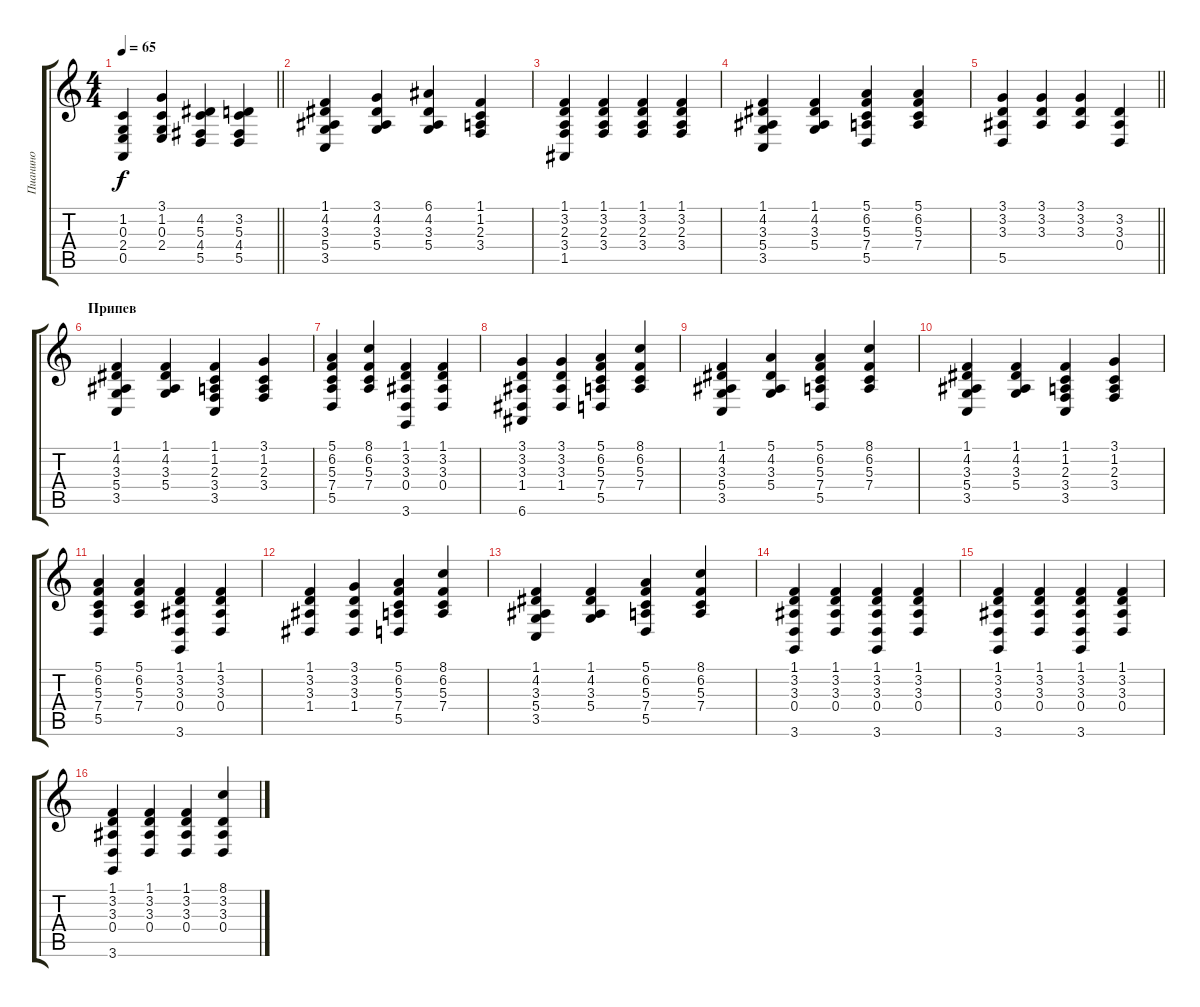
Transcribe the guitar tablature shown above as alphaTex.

\track ("Пианино" "Пианино") {instrument acousticgrandpiano}
\staff {score tabs}
\tuning (E4 B3 G3 D3 A2 E2) {hide}
\ts (4 4)
\tempo 65
\clef g2
\barLineRight lightlight
\ks c
(1.2 0.3 2.4 0.5).4{dy f} (3.1 1.2 0.3 2.4).4 (4.2 5.3 4.4 5.5).4 (3.2 5.3 4.4 5.5).4 |
(1.1 4.2 3.3 5.4 3.5).4 (3.1 4.2 3.3 5.4).4 (6.1 4.2 3.3 5.4).4 (1.1 1.2 2.3 3.4).4 |
(1.1 3.2 2.3 3.4 1.5).4 (1.1 3.2 2.3 3.4).4 (1.1 3.2 2.3 3.4).4 (1.1 3.2 2.3 3.4).4 |
(1.1 4.2 3.3 5.4 3.5).4 (1.1 4.2 3.3 5.4).4 (5.1 6.2 5.3 7.4 5.5).4 (5.1 6.2 5.3 7.4).4 |
\barLineRight lightlight
(3.1 3.2 3.3 5.5).4 (3.1 3.2 3.3).4 (3.1 3.2 3.3).4 (3.2 3.3 0.4).4 |
\section ("" "Припев")
(1.1 4.2 3.3 5.4 3.5).4 (1.1 4.2 3.3 5.4).4 (1.1 1.2 2.3 3.4 3.5).4 (3.1 1.2 2.3 3.4).4 |
(5.1 6.2 5.3 7.4 5.5).4 (8.1 6.2 5.3 7.4).4 (1.1 3.2 3.3 0.4 3.6).4 (1.1 3.2 3.3 0.4).4 |
(3.1 3.2 3.3 1.4 6.6).4 (3.1 3.2 3.3 1.4).4 (5.1 6.2 5.3 7.4 5.5).4 (8.1 6.2 5.3 7.4).4 |
(1.1 4.2 3.3 5.4 3.5).4 (5.1 4.2 3.3 5.4).4 (5.1 6.2 5.3 7.4 5.5).4 (8.1 6.2 5.3 7.4).4 |
(1.1 4.2 3.3 5.4 3.5).4 (1.1 4.2 3.3 5.4).4 (1.1 1.2 2.3 3.4 3.5).4 (3.1 1.2 2.3 3.4).4 |
(5.1 6.2 5.3 7.4 5.5).4 (5.1 6.2 5.3 7.4).4 (1.1 3.2 3.3 0.4 3.6).4 (1.1 3.2 3.3 0.4).4 |
(1.1 3.2 3.3 1.4).4 (3.1 3.2 3.3 1.4).4 (5.1 6.2 5.3 7.4 5.5).4 (8.1 6.2 5.3 7.4).4 |
(1.1 4.2 3.3 5.4 3.5).4 (1.1 4.2 3.3 5.4).4 (5.1 6.2 5.3 7.4 5.5).4 (8.1 6.2 5.3 7.4).4 |
(1.1 3.2 3.3 0.4 3.6).4 (1.1 3.2 3.3 0.4).4 (1.1 3.2 3.3 0.4 3.6).4 (1.1 3.2 3.3 0.4).4 |
(1.1 3.2 3.3 0.4 3.6).4 (1.1 3.2 3.3 0.4).4 (1.1 3.2 3.3 0.4 3.6).4 (1.1 3.2 3.3 0.4).4 |
(1.1 3.2 3.3 0.4 3.6).4 (1.1 3.2 3.3 0.4).4 (1.1 3.2 3.3 0.4).4 (8.1 3.2 3.3 0.4).4
